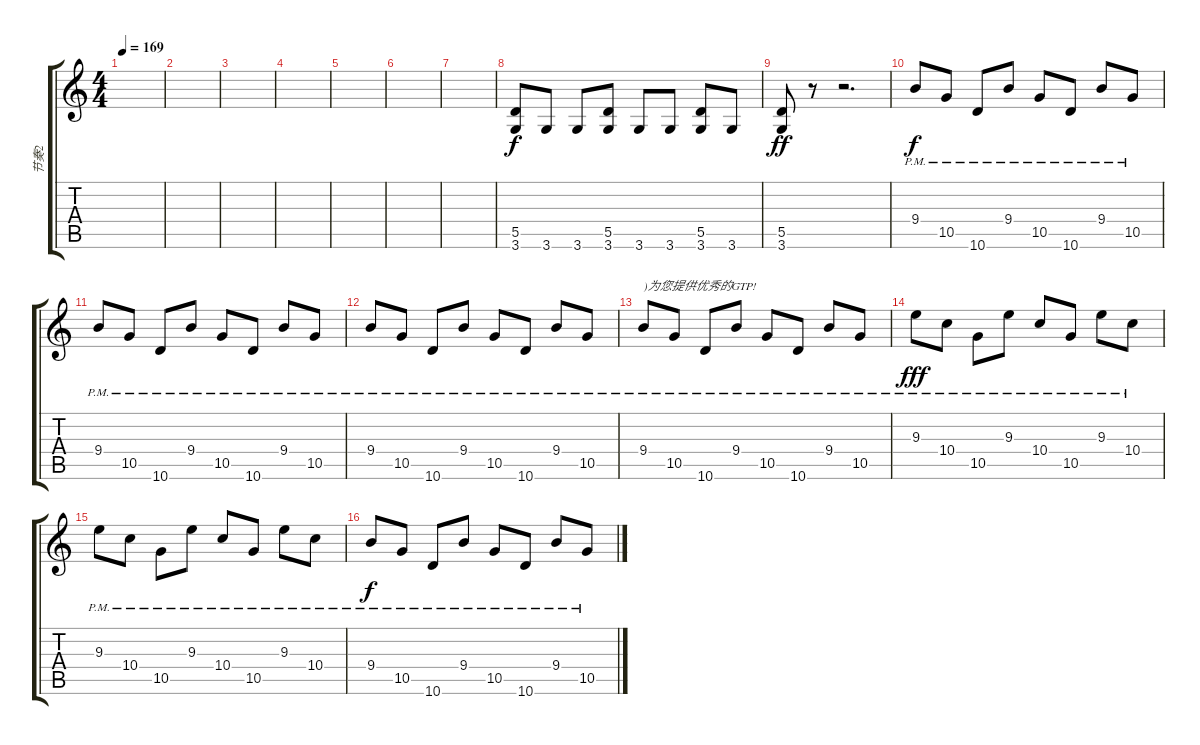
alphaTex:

\track ("节奏2" "节奏2") {instrument overdrivenguitar}
\staff {score tabs}
\tuning (E4 B3 G3 D3 A2 E2) {hide}
\ts (4 4)
\tempo 169
\clef g2
\ks c
|
|
|
|
|
|
|
(5.5 3.6).8 3.6.8 3.6.8 (5.5 3.6).8 3.6.8 3.6.8 (5.5 3.6).8 3.6.8 |
(5.5 3.6).8{dy ff} r.8 r.2{d} |
9.4{pm}.8{dy f} 10.5{pm}.8 10.6{pm}.8 9.4{pm}.8 10.5{pm}.8 10.6{pm}.8 9.4{pm}.8 10.5{pm}.8 |
9.4{pm}.8 10.5{pm}.8 10.6{pm}.8 9.4{pm}.8 10.5{pm}.8 10.6{pm}.8 9.4{pm}.8 10.5{pm}.8 |
9.4{pm}.8 10.5{pm}.8 10.6{pm}.8 9.4{pm}.8 10.5{pm}.8 10.6{pm}.8 9.4{pm}.8 10.5{pm}.8 |
9.4{pm}.8{txt ")为您提供优秀的GTP!"} 10.5{pm}.8 10.6{pm}.8 9.4{pm}.8 10.5{pm}.8 10.6{pm}.8 9.4{pm}.8 10.5{pm}.8 |
9.3{pm}.8{dy fff} 10.4{pm}.8 10.5{pm}.8 9.3{pm}.8 10.4{pm}.8 10.5{pm}.8 9.3{pm}.8 10.4{pm}.8 |
9.3{pm}.8 10.4{pm}.8 10.5{pm}.8 9.3{pm}.8 10.4{pm}.8 10.5{pm}.8 9.3{pm}.8 10.4{pm}.8 |
9.4{pm}.8{dy f} 10.5{pm}.8 10.6{pm}.8 9.4{pm}.8 10.5{pm}.8 10.6{pm}.8 9.4{pm}.8 10.5{pm}.8
